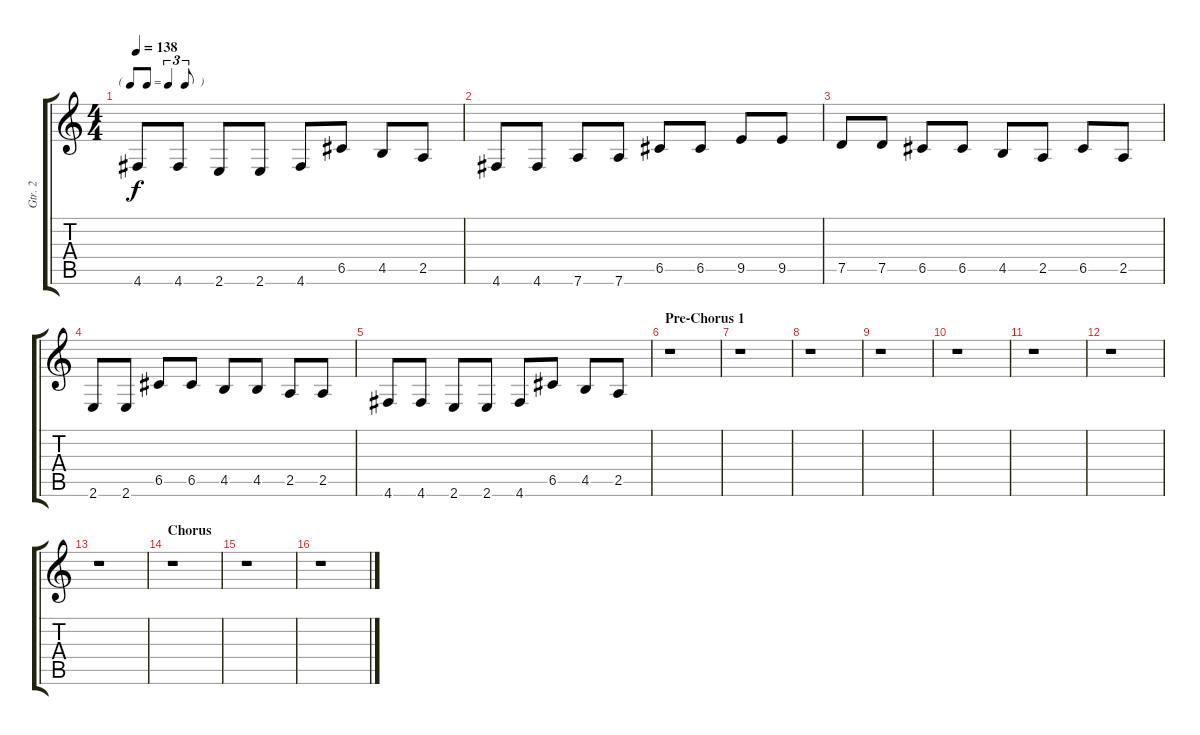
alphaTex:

\track ("Gtr. 2" "Gtr. 2") {instrument distortionguitar}
\staff {score tabs}
\tuning (D4 A3 F3 C3 G2 D2) {hide}
\ts (4 4)
\tf triplet8th
\tempo 138
\clef g2
\ks c
4.6.8{dy f} 4.6.8 2.6.8 2.6.8 4.6.8 6.5.8 4.5.8 2.5.8 |
4.6.8 4.6.8 7.6.8 7.6.8 6.5.8{volume 12} 6.5.8 9.5.8 9.5.8 |
7.5.8 7.5.8 6.5.8 6.5.8 4.5.8 2.5.8 6.5.8 2.5.8 |
2.6.8 2.6.8 6.5.8 6.5.8 4.5.8 4.5.8 2.5.8 2.5.8 |
4.6.8 4.6.8 2.6.8 2.6.8 4.6.8 6.5.8 4.5.8 2.5.8 |
\section ("" "Pre-Chorus 1")
r.1{volume 9} |
r.1 |
r.1 |
r.1 |
r.1 |
r.1 |
r.1 |
r.1 |
\section ("" "Chorus")
r.1 |
r.1 |
r.1
